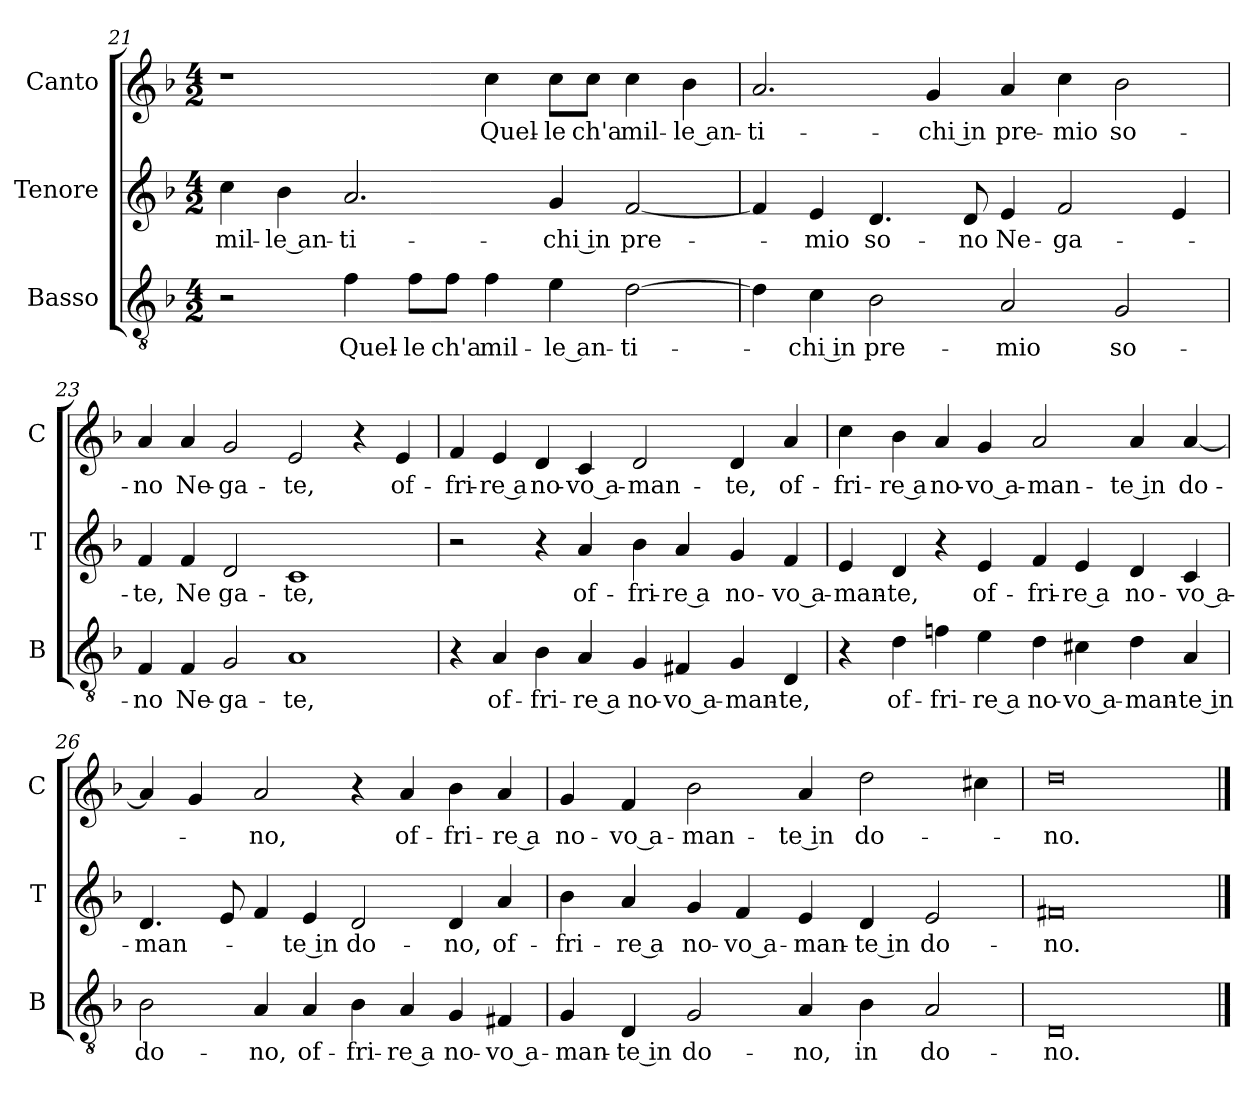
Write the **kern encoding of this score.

**kern	**text	**kern	**text	**kern	**text
*part3	*part3	*part2	*part2	*part1	*part1
*staff3	*staff3	*staff2	*staff2	*staff1	*staff1
*I"Basso	*	*I"Tenore	*	*I"Canto	*
*I'B	*	*I'T	*	*I'C	*
*clefGv2	*	*clefG2	*	*clefG2	*
*k[b-]	*	*k[b-]	*	*k[b-]	*
*F:	*	*F:	*	*F:	*
*M4/2	*	*M4/2	*	*M4/2	*
=21	=21	=21	=21	=21	=21
2r	.	4cc	mil-	1r	.
.	.	4b-	-le an-	.	.
4f	Quel-	2.a	-ti-	.	.
8fL	-le	.	.	.	.
8fJ	ch'a	.	.	.	.
4f	mil-	.	.	4cc	Quel-
4e	-le an-	4g	-chi in	8ccL	-le
.	.	.	.	8ccJ	ch'a
[2d	-ti-	[2f	pre-	4cc	mil-
.	.	.	.	4b-	-le an-
=22	=22	=22	=22	=22	=22
4d]	.	4f]	.	2.a	-ti-
4c	-chi in	4e	-mio	.	.
2B-	pre-	4.d	so-	.	.
.	.	.	.	4g	-chi in
.	.	8d	-no	.	.
2A	-mio	4e	Ne-	4a	pre-
.	.	2f	-ga-	4cc	-mio
2G	so-	.	.	2b-	so-
.	.	4e	.	.	.
=23	=23	=23	=23	=23	=23
4F	-no	4f	-te,	4a	-no
4F	Ne-	4f	Ne	4a	Ne-
2G	-ga-	2d	ga-	2g	-ga-
1A	-te,	1c	-te,	2e	-te,
.	.	.	.	4r	.
.	.	.	.	4e	of-
=24	=24	=24	=24	=24	=24
4r	.	2r	.	4f	-fri-
4A	of-	.	.	4e	-re a
4B-	-fri-	4r	.	4d	no-
4A	-re a	4a	of-	4c	-vo a-
4G	no-	4b-	-fri-	2d	-man-
4F#X	-vo a-	4a	-re a	.	.
4G	-man-	4g	no-	4d	-te,
4D	-te,	4f	-vo a-	4a	of-
=25	=25	=25	=25	=25	=25
4r	.	4e	-man-	4cc	-fri-
4d	of-	4d	-te,	4b-	-re a
4fn	-fri-	4r	.	4a	no-
4e	-re a	4e	of-	4g	-vo a-
4d	no-	4f	-fri-	2a	-man-
4c#X	-vo a-	4e	-re a	.	.
4d	-man-	4d	no-	4a	-te in
4A	-te in	4c	-vo a-	[4a	do-
=26	=26	=26	=26	=26	=26
2B-	do-	4.d	-man-	4a]	.
.	.	.	.	4g	.
.	.	8e	.	.	.
4A	-no,	4f	.	2a	-no,
4A	of-	4e	-te in	.	.
4B-	-fri-	2d	do-	4r	.
4A	-re a	.	.	4a	of-
4G	no-	4d	-no,	4b-	-fri-
4F#X	-vo a-	4a	of-	4a	-re a
=27	=27	=27	=27	=27	=27
4G	-man-	4b-	-fri-	4g	no-
4D	-te in	4a	-re a	4f	-vo a-
2G	do-	4g	no-	2b-	-man-
.	.	4f	-vo a-	.	.
4A	-no,	4e	-man-	4a	-te in
4B-	in	4d	-te in	2dd	do-
2A	do-	2e	do-	.	.
.	.	.	.	4cc#X	.
=28	=28	=28	=28	=28	=28
0D	-no.	0f#X	-no.	0dd	-no.
==	==	==	==	==	==
*-	*-	*-	*-	*-	*-
